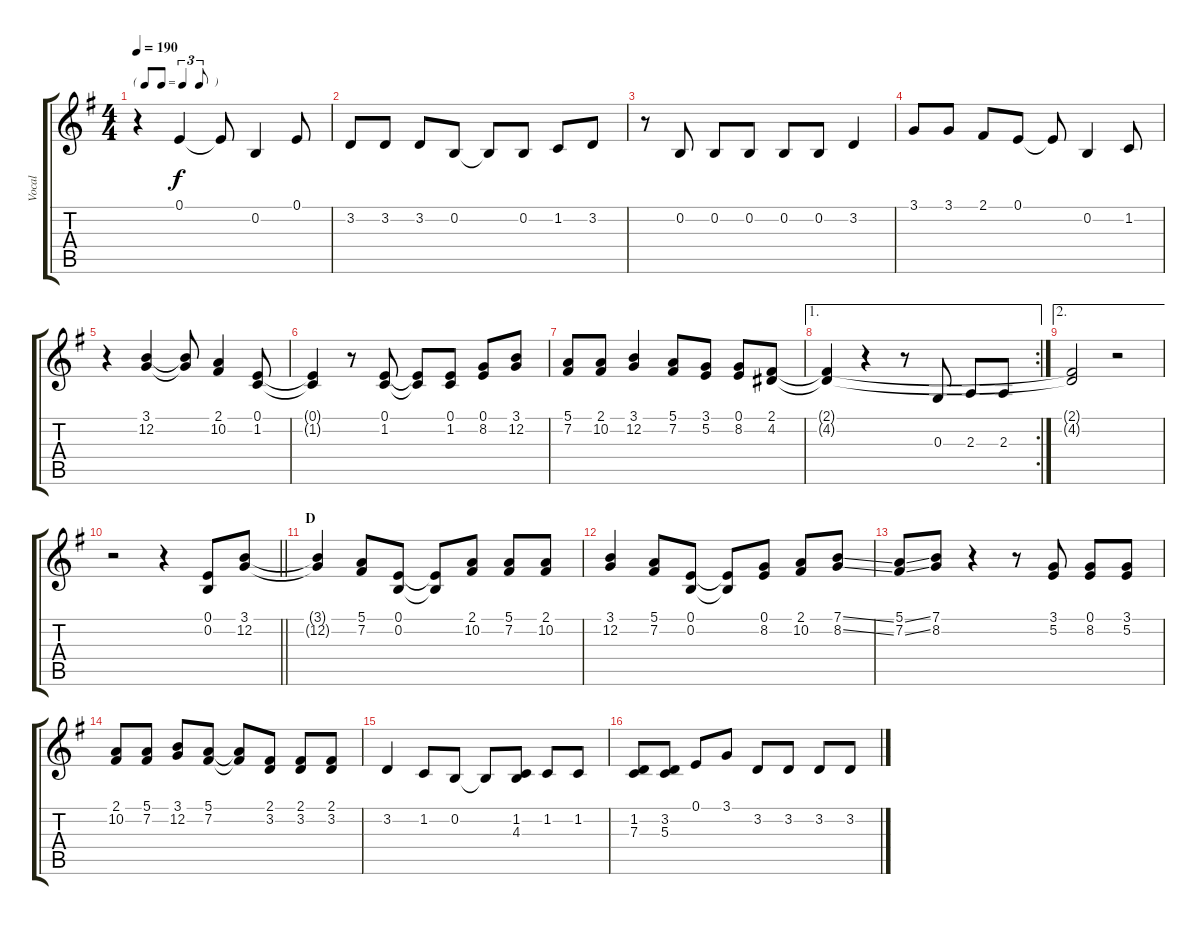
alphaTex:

\track ("Vocal" "Vocal") {instrument oboe}
\staff {score tabs}
\tuning (E4 B3 G3 D3 A2 E2) {hide}
\ts (4 4)
\tf triplet8th
\tempo 190
\clef g2
\ks g
r.4{dy f} 0.1.4 0.1{t}.8 0.2.4 0.1.8 |
3.2.8 3.2.8 3.2.8 0.2.8 0.2{t}.8 0.2.8 1.2.8 3.2.8 |
r.8 0.2.8 0.2.8 0.2.8 0.2.8 0.2.8 3.2.4 |
3.1.8 3.1.8 2.1.8 0.1.8 0.1{t}.8 0.2.4 1.2.8 |
r.4 (3.1 12.2).4 (3.1{t} 12.2{t}).8 (2.1 10.2).4 (0.1 1.2).8 |
(0.1{t} 1.2{t}).4 r.8 (0.1 1.2).8 (0.1{t} 1.2{t}).8 (0.1 1.2).8 (0.1 8.2).8 (3.1 12.2).8 |
(5.1 7.2).8 (2.1 10.2).8 (3.1 12.2).4 (5.1 7.2).8 (3.1 5.2).8 (0.1 8.2).8 (2.1 4.2).8 |
\ae 1
\rc 2
(2.1{t} 4.2{t}).4 r.4 r.8 0.3.8 2.3.8 2.3.8 |
\ae 2
(2.1{t} 4.2{t}).2 r.2 |
\barLineRight lightlight
r.2 r.4 (0.1 0.2).8 (3.1 12.2).8 |
\section ("" "D")
(3.1{t} 12.2{t}).4 (5.1 7.2).8 (0.1 0.2).8 (0.1{t} 0.2{t}).8 (2.1 10.2).8 (5.1 7.2).8 (2.1 10.2).8 |
(3.1 12.2).4 (5.1 7.2).8 (0.1 0.2).8 (0.1{t} 0.2{t}).8 (0.1 8.2).8 (2.1 10.2).8 (7.1{ss} 8.2{ss}).8 |
(5.1{ss} 7.2{ss}).8 (7.1 8.2).8 r.4 r.8 (3.1 5.2).8 (0.1 8.2).8 (3.1 5.2).8 |
(2.1 10.2).8 (5.1 7.2).8 (3.1 12.2).8 (5.1 7.2).8 (5.1{t} 7.2{t}).8 (2.1 3.2).8 (2.1 3.2).8 (2.1 3.2).8 |
3.2.4 1.2.8 0.2.8 0.2{t}.8 (1.2 4.3).8 1.2.8 1.2.8 |
(1.2 7.3).8 (3.2 5.3).8 0.1.8 3.1.8 3.2.8 3.2.8 3.2.8 3.2.8
